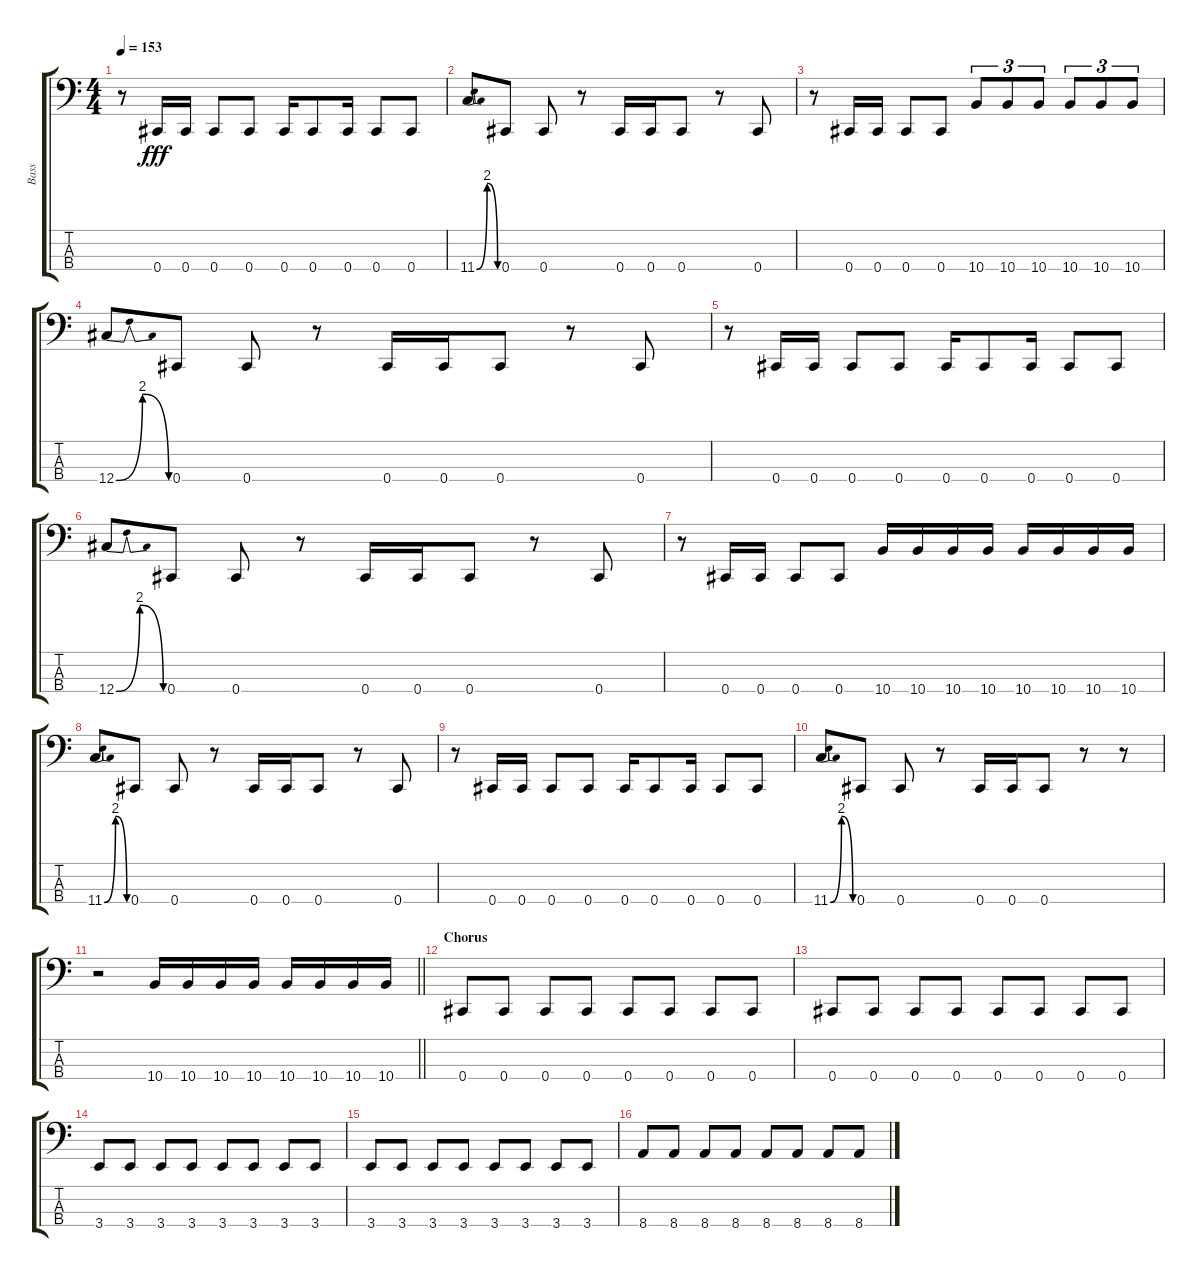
\track ("Bass" "Bass") {instrument electricbassfinger}
\staff {score tabs}
\tuning (Gb2 Db2 Ab1 Db1) {hide}
\ts (4 4)
\tempo 153
\clef f4
\ks c
r.8{dy fff} 0.4.16 0.4.16 0.4.8 0.4.8 0.4.16 0.4.8 0.4.16 0.4.8 0.4.8 |
11.4{be (bendrelease 0 0 30 8 30 8 60 0)}.8 0.4.8 0.4.8 r.8 0.4.16 0.4.16 0.4.8 r.8 0.4.8 |
r.8 0.4.16 0.4.16 0.4.8 0.4.8 10.4.8{tu (3 2)} 10.4.8{tu (3 2)} 10.4.8{tu (3 2)} 10.4.8{tu (3 2)} 10.4.8{tu (3 2)} 10.4.8{tu (3 2)} |
12.4{be (bendrelease 0 0 30 8 30 8 60 0)}.8 0.4.8 0.4.8 r.8 0.4.16 0.4.16 0.4.8 r.8 0.4.8 |
r.8 0.4.16 0.4.16 0.4.8 0.4.8 0.4.16 0.4.8 0.4.16 0.4.8 0.4.8 |
12.4{be (bendrelease 0 0 30 8 30 8 60 0)}.8 0.4.8 0.4.8 r.8 0.4.16 0.4.16 0.4.8 r.8 0.4.8 |
r.8 0.4.16 0.4.16 0.4.8 0.4.8 10.4.16 10.4.16 10.4.16 10.4.16 10.4.16 10.4.16 10.4.16 10.4.16 |
11.4{be (bendrelease 0 0 30 8 30 8 60 0)}.8 0.4.8 0.4.8 r.8 0.4.16 0.4.16 0.4.8 r.8 0.4.8 |
r.8 0.4.16 0.4.16 0.4.8 0.4.8 0.4.16 0.4.8 0.4.16 0.4.8 0.4.8 |
11.4{be (bendrelease 0 0 30 8 30 8 60 0)}.8 0.4.8 0.4.8 r.8 0.4.16 0.4.16 0.4.8 r.8 r.8 |
\barLineRight lightlight
r.2 10.4.16 10.4.16 10.4.16 10.4.16 10.4.16 10.4.16 10.4.16 10.4.16 |
\section ("" "Chorus")
0.4.8 0.4.8 0.4.8 0.4.8 0.4.8 0.4.8 0.4.8 0.4.8 |
0.4.8 0.4.8 0.4.8 0.4.8 0.4.8 0.4.8 0.4.8 0.4.8 |
3.4.8 3.4.8 3.4.8 3.4.8 3.4.8 3.4.8 3.4.8 3.4.8 |
3.4.8 3.4.8 3.4.8 3.4.8 3.4.8 3.4.8 3.4.8 3.4.8 |
8.4.8 8.4.8 8.4.8 8.4.8 8.4.8 8.4.8 8.4.8 8.4.8
